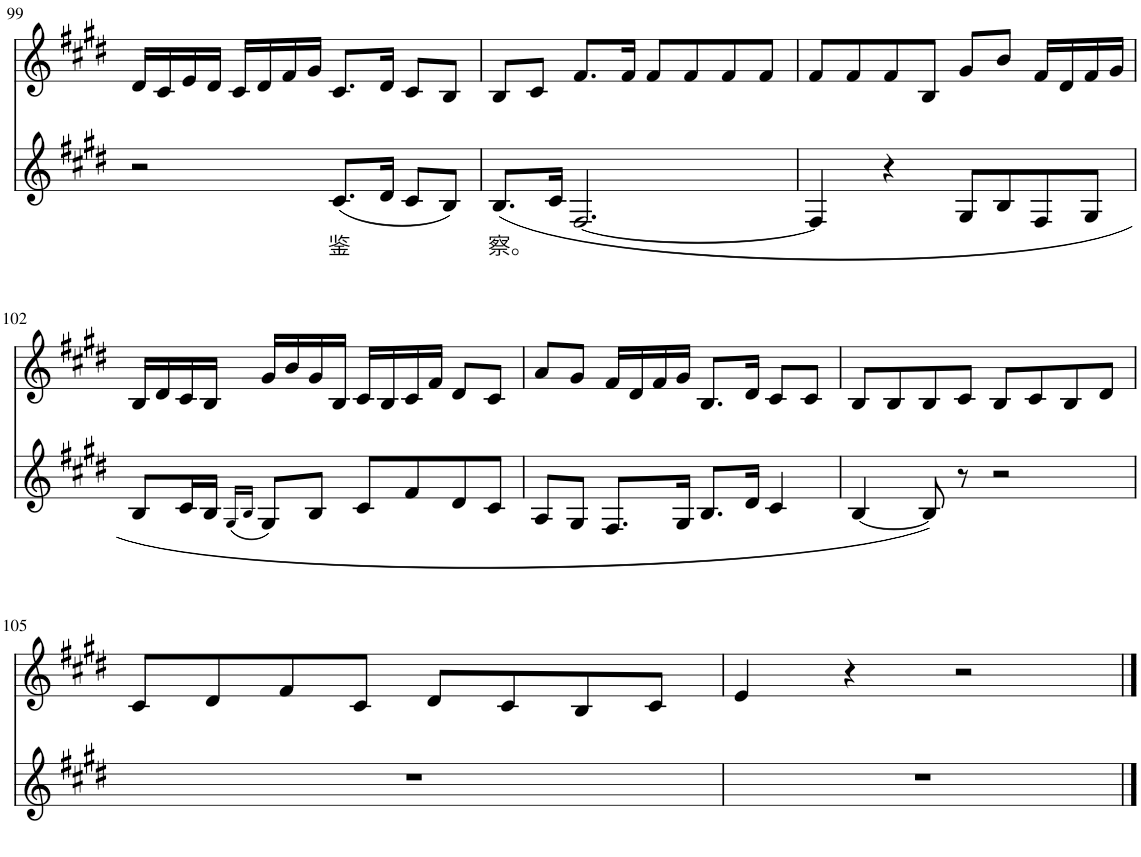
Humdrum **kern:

**kern	**text	**kern
*part2	*part2	*part1
*staff2	*staff2	*staff1
*I"Piano	*	*I"Piano
*I'Pno	*	*I'Pno
!!LO:PB:g=z
*clefG2	*	*clefG2
*k[f#c#g#d#]	*	*k[f#c#g#d#]
*M4/4	*	*M4/4
=99	=99	=99
2r	.	16d#/LL
.	.	16c#/
.	.	16e/
.	.	16d#/JJ
.	.	16c#/LL
.	.	16d#/
.	.	16f#/
.	.	16g#/JJ
!	!LO:LY:b	!
(8.c#/L	鉴	8.c#/L
16d#/Jk	.	16d#/Jk
8c#/L	.	8c#/L
8B/J)	.	8B/J
=100	=100	=100
!	!LO:LY:b	!
(8.B/L	察。	8B/L
.	.	8c#/J
16c#/Jk	.	.
[2.F#/	.	8.f#/L
.	.	16f#/Jk
.	.	8f#/L
.	.	8f#/
.	.	8f#/
.	.	8f#/J
=101	=101	=101
4F#/]	.	8f#/L
.	.	8f#/
4r	.	8f#/
.	.	8B/J
8G#/L	.	8g#/L
8B/	.	8b/J
8F#/	.	16f#/LL
.	.	16d#/
8G#/J	.	16f#/
.	.	16g#/JJ
!!LO:LB:g=z
=102	=102	=102
8B/L	.	16B/LL
.	.	16d#/
16c#/L	.	16c#/
16B/JJ	.	16B/JJ
(16qG#/LL	.	.
16qB/JJ	.	.
8G#/L)	.	16g#/LL
.	.	16b/
8B/J	.	16g#/
.	.	16B/JJ
8c#/L	.	16c#/LL
.	.	16B/
8f#/	.	16c#/
.	.	16f#/JJ
8d#/	.	8d#/L
8c#/J	.	8c#/J
=103	=103	=103
8A/L	.	8a/L
8G#/J	.	8g#/J
8.F#/L	.	16f#/LL
.	.	16d#/
.	.	16f#/
16G#/Jk	.	16g#/JJ
8.B/L	.	8.B/L
16d#/Jk	.	16d#/Jk
4c#/	.	8c#/L
.	.	8c#/J
=104	=104	=104
[4B/	.	8B/L
.	.	8B/
8B/])	.	8B/
8r	.	8c#/J
2r	.	8B/L
.	.	8c#/
.	.	8B/
.	.	8d#/J
!!LO:LB:g=z
=105	=105	=105
1r	.	8c#/L
.	.	8d#/
.	.	8f#/
.	.	8c#/J
.	.	8d#/L
.	.	8c#/
.	.	8B/
.	.	8c#/J
=106	=106	=106
1r	.	4e/
.	.	4r
.	.	2r
==	==	==
*-	*-	*-
